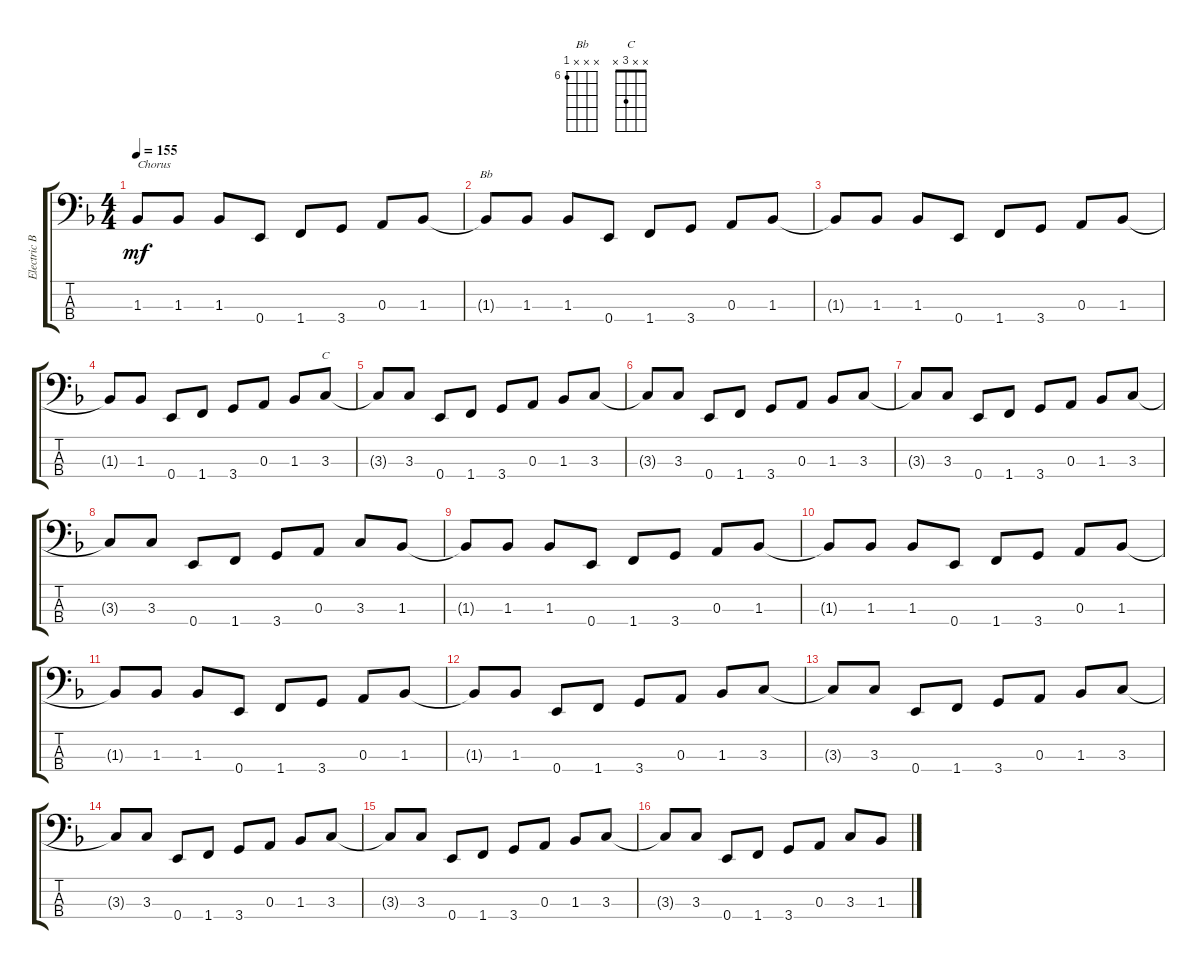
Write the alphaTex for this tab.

\track ("Electric Bass" "Electric B") {instrument electricbassfinger}
\staff {score tabs}
\tuning (G2 D2 A1 E1) {hide}
\chord ("Bb" x x x 6) {firstfret 6}
\chord ("C" x x 3 x)
\ts (4 4)
\tempo 155
\clef f4
\ks f
1.3{t}.8{txt "Chorus" dy mf} 1.3.8 1.3.8 0.4.8 1.4.8 3.4.8 0.3.8 1.3.8 |
1.3{t}.8{ch "Bb"} 1.3.8 1.3.8 0.4.8 1.4.8 3.4.8 0.3.8 1.3.8 |
1.3{t}.8 1.3.8 1.3.8 0.4.8 1.4.8 3.4.8 0.3.8 1.3.8 |
1.3{t}.8 1.3.8 0.4.8 1.4.8 3.4.8 0.3.8 1.3.8 3.3.8{ch "C"} |
3.3{t}.8 3.3.8 0.4.8 1.4.8 3.4.8 0.3.8 1.3.8 3.3.8 |
3.3{t}.8 3.3.8 0.4.8 1.4.8 3.4.8 0.3.8 1.3.8 3.3.8 |
3.3{t}.8 3.3.8 0.4.8 1.4.8 3.4.8 0.3.8 1.3.8 3.3.8 |
3.3{t}.8 3.3.8 0.4.8 1.4.8 3.4.8 0.3.8 3.3.8 1.3.8 |
1.3{t}.8 1.3.8 1.3.8 0.4.8 1.4.8 3.4.8 0.3.8 1.3.8 |
1.3{t}.8 1.3.8 1.3.8 0.4.8 1.4.8 3.4.8 0.3.8 1.3.8 |
1.3{t}.8 1.3.8 1.3.8 0.4.8 1.4.8 3.4.8 0.3.8 1.3.8 |
1.3{t}.8 1.3.8 0.4.8 1.4.8 3.4.8 0.3.8 1.3.8 3.3.8 |
3.3{t}.8 3.3.8 0.4.8 1.4.8 3.4.8 0.3.8 1.3.8 3.3.8 |
3.3{t}.8 3.3.8 0.4.8 1.4.8 3.4.8 0.3.8 1.3.8 3.3.8 |
3.3{t}.8 3.3.8 0.4.8 1.4.8 3.4.8 0.3.8 1.3.8 3.3.8 |
3.3{t}.8 3.3.8 0.4.8 1.4.8 3.4.8 0.3.8 3.3.8 1.3.8
